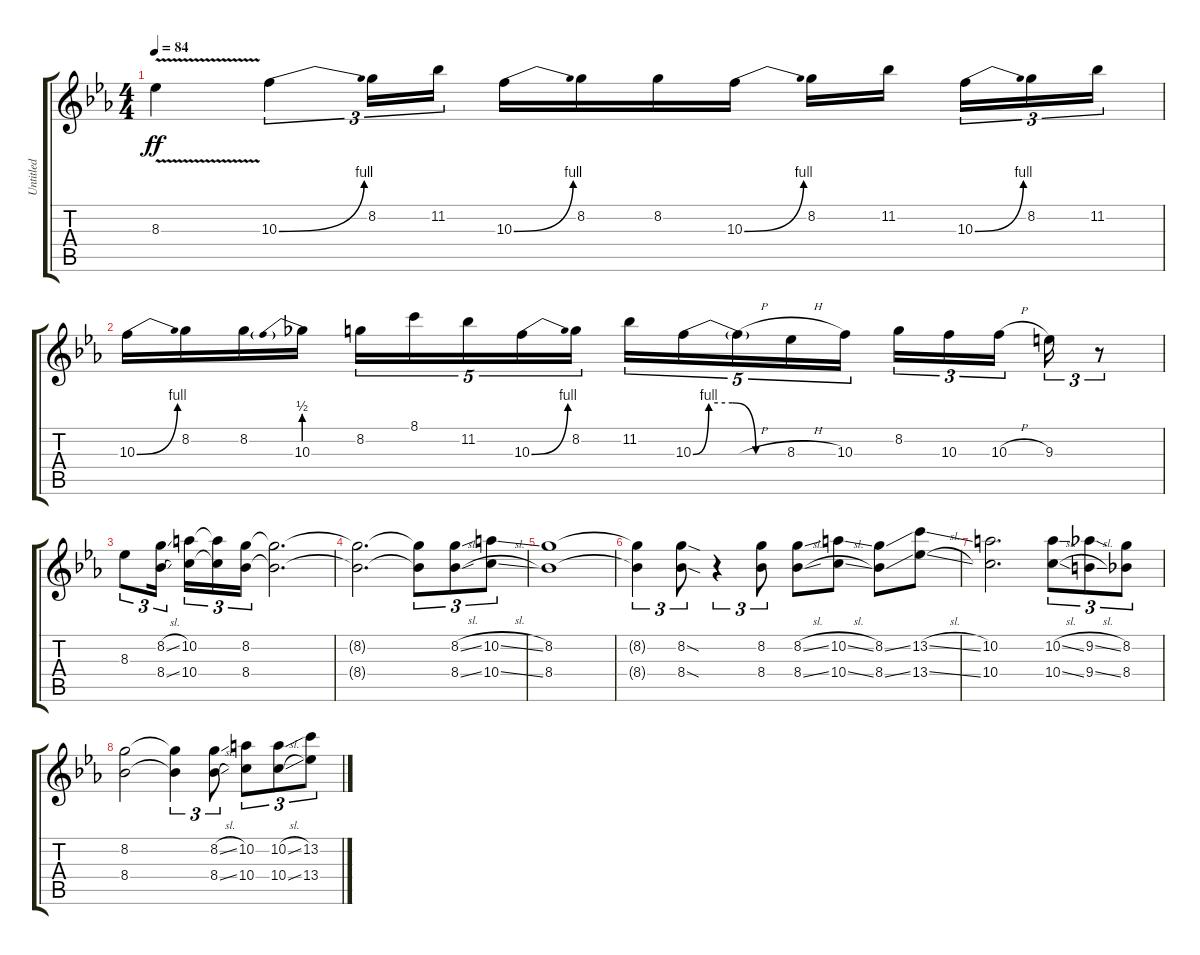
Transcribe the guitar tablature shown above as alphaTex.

\track ("Untitled" "Untitled") {instrument overdrivenguitar}
\staff {score tabs}
\tuning (E4 B3 G3 D3 A2 E2) {hide}
\ts (4 4)
\tempo 84
\clef g2
\ks eb
8.3{v}.4{dy ff} 10.3{be (bend 0 0 60 4)}.4{tu (3 2)} 8.2.16{tu (3 2)} 11.2.16{tu (3 2)} 10.3{be (bend 0 0 60 4)}.16 8.2.16 8.2.16 10.3{be (bend 0 0 60 4)}.16 8.2.16 11.2.16{beam splitsecondary} 10.3{be (bend 0 0 60 4)}.16{tu (3 2)} 8.2.16{tu (3 2)} 11.2.16{tu (3 2)} |
10.3{be (bend 0 0 60 4)}.16 8.2.16 8.2.16 10.3{be (prebend 0 2 60 2)}.16 8.2.16{tu (5 4)} 8.1.16{tu (5 4)} 11.2.16{tu (5 4)} 10.3{be (bend 0 0 60 4)}.16{tu (5 4)} 8.2.16{tu (5 4)} 11.2.16{tu (5 4)} 10.3{be (custom 0 0 10 4 25 4 40 0 60 0)}.16{tu (5 4)} 10.3{h t}.16{tu (5 4)} 8.3{h}.16{tu (5 4)} 10.3.16{tu (5 4)} 8.2.16{tu (3 2)} 10.3.16{tu (3 2)} 10.3{h}.16{tu (3 2) beam splitsecondary} 9.3.16{tu (3 2)} r.8{tu (3 2)} |
8.3.8{tu (3 2)} (8.2{sl} 8.4{sl}).16{tu (3 2) beam splitsecondary} (10.2 10.4).16{tu (3 2)} (10.2{t} 10.4{t}).16{tu (3 2)} (8.2 8.4).16{tu (3 2)} (8.2{t} 8.4{t}).2{d} |
(8.2{t} 8.4{t}).2{d} (8.2{t} 8.4{t}).8{tu (3 2)} (8.2{sl} 8.4{sl}).8{tu (3 2)} (10.2{sl} 10.4{sl}).8{tu (3 2)} |
(8.2 8.4).1 |
(8.2{t} 8.4{t}).4{tu (3 2)} (8.2{sod} 8.4{sod}).8{tu (3 2)} r.4{tu (3 2)} (8.2 8.4).8{tu (3 2)} (8.2{sl} 8.4{sl}).8 (10.2{sl} 10.4{sl}).8 (8.2{ss} 8.4{ss}).8 (13.2{sl} 13.4{sl}).8 |
(10.2 10.4).2{d} (10.2{sl} 10.4{sl}).8{tu (3 2)} (9.2{sl} 9.4{sl}).8{tu (3 2)} (8.2 8.4).8{tu (3 2)} |
(8.2 8.4).2 (8.2{t} 8.4{t}).4{tu (3 2)} (8.2{sl} 8.4{sl}).8{tu (3 2)} (10.2 10.4).8{tu (3 2)} (10.2{sl} 10.4{sl}).8{tu (3 2)} (13.2{sl} 13.4{sl}).8{tu (3 2)}
